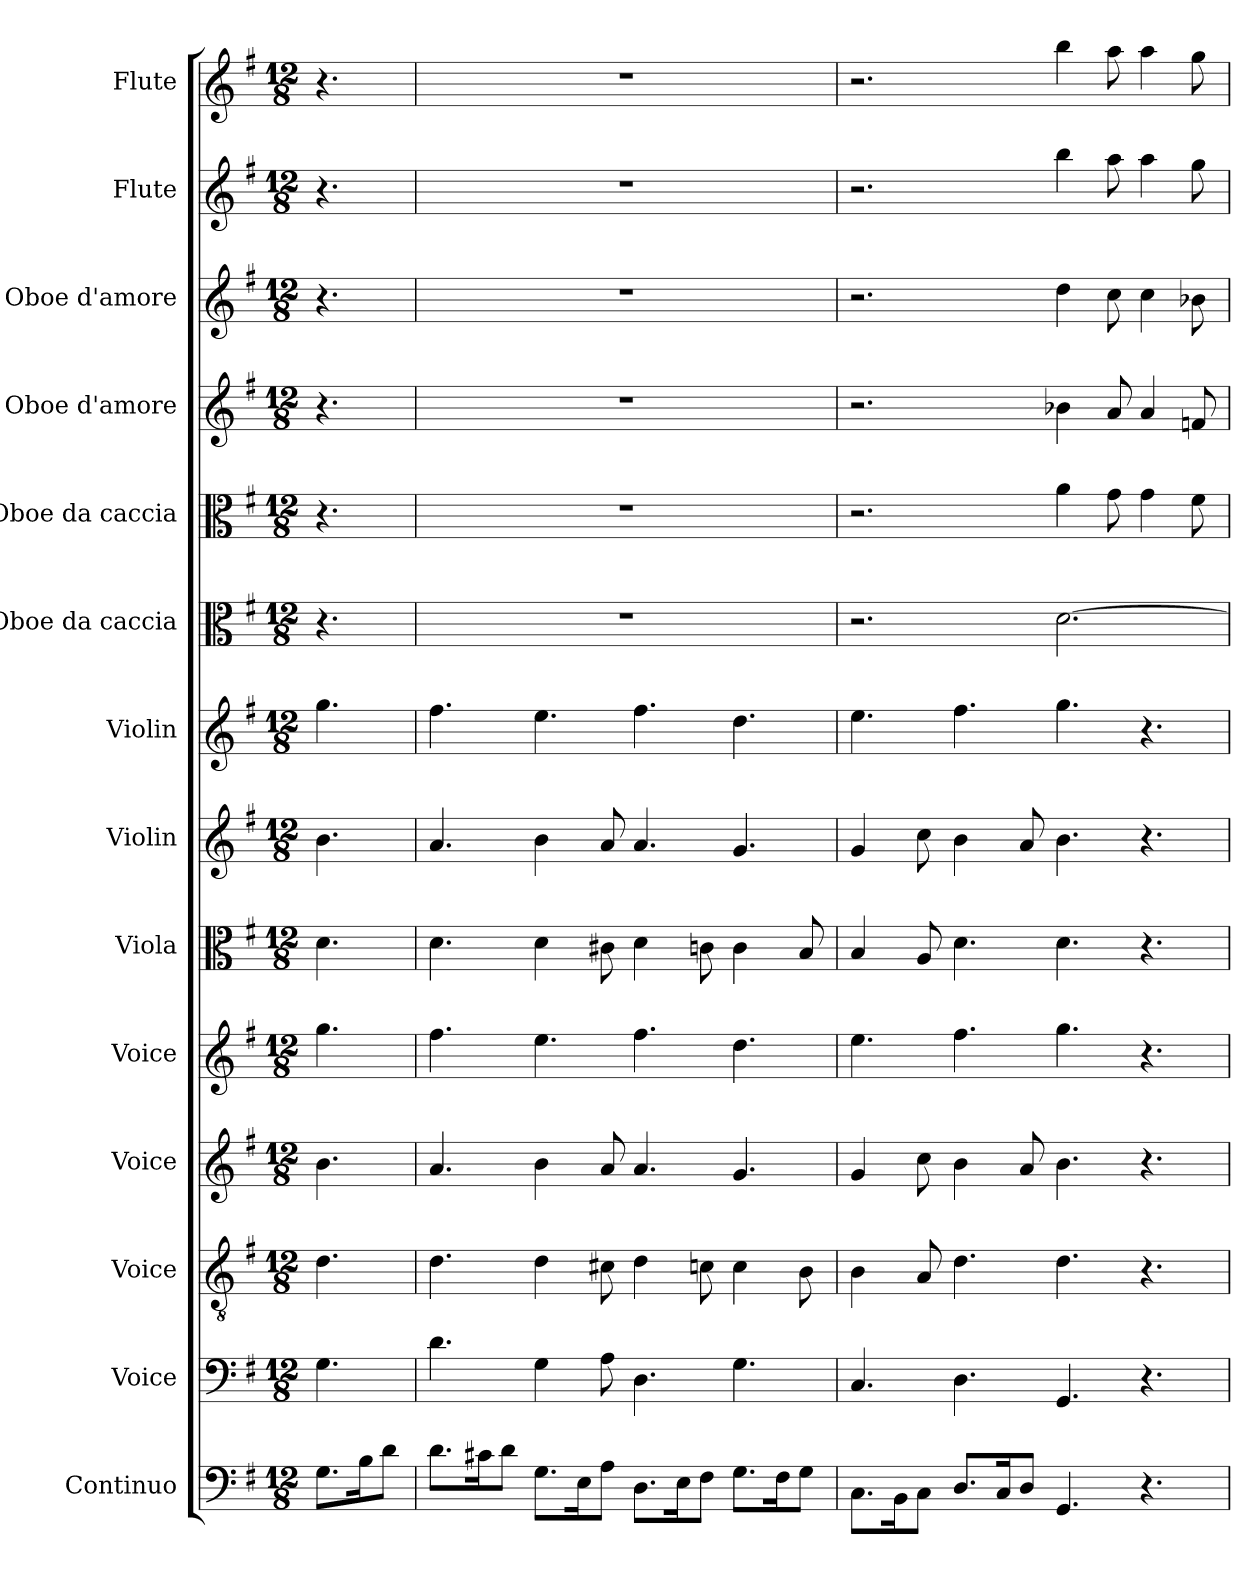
**kern	**kern	**kern	**kern	**kern	**kern	**kern	**kern	**kern	**kern	**kern	**kern	**kern	**kern
*part14	*part13	*part12	*part11	*part10	*part9	*part8	*part7	*part6	*part5	*part4	*part3	*part2	*part1
*staff14	*staff13	*staff12	*staff11	*staff10	*staff9	*staff8	*staff7	*staff6	*staff5	*staff4	*staff3	*staff2	*staff1
*I"Continuo	*I"Voice	*I"Voice	*I"Voice	*I"Voice	*I"Viola	*I"Violin	*I"Violin	*I"Oboe da caccia	*I"Oboe da caccia	*I"Oboe d'amore	*I"Oboe d'amore	*I"Flute	*I"Flute
*I'Cont.	*I'V	*I'V	*I'V	*I'V	*I'Vla.	*I'Vln.	*I'Vln.	*I'Ob. d. ca.	*I'Ob. d. ca.	*I'Ob. d'a.	*I'Ob. d'a.	*I'Fl.	*I'Fl.
*clefF4	*clefF4	*clefGv2	*clefG2	*clefG2	*clefC3	*clefG2	*clefG2	*clefC3	*clefC3	*clefG2	*clefG2	*clefG2	*clefG2
*ITrd7c12	*	*	*	*	*	*	*	*ITrd4c7	*ITrd4c7	*ITrd2c3	*ITrd2c3	*	*
*k[f#]	*k[f#]	*k[f#]	*k[f#]	*k[f#]	*k[f#]	*k[f#]	*k[f#]	*k[]	*k[]	*k[f#c#g#d#]	*k[f#c#g#d#]	*k[f#]	*k[f#]
*M12/8	*M12/8	*M12/8	*M12/8	*M12/8	*M12/8	*M12/8	*M12/8	*M12/8	*M12/8	*M12/8	*M12/8	*M12/8	*M12/8
=	=	=	=	=	=	=	=	=	=	=	=	=	=
8.GG\L	4.G\	4.d\	4.b\	4.gg\	4.d\	4.b\	4.gg\	4.r	4.r	4.r	4.r	4.r	4.r
16BB\K	.	.	.	.	.	.	.	.	.	.	.	.	.
8D\J	.	.	.	.	.	.	.	.	.	.	.	.	.
=1	=1	=1	=1	=1	=1	=1	=1	=1	=1	=1	=1	=1	=1
8.D\L	4.d\	4.d\	4.a/	4.ff#\	4.d\	4.a/	4.ff#\	1.r	1.r	1.r	1.r	1.r	1.r
16C#X\K	.	.	.	.	.	.	.	.	.	.	.	.	.
8D\J	.	.	.	.	.	.	.	.	.	.	.	.	.
8.GG\L	4G\	4d\	4b\	4.ee\	4d\	4b\	4.ee\	.	.	.	.	.	.
16EE\K	.	.	.	.	.	.	.	.	.	.	.	.	.
8AA\J	8A\	8c#X\	8a/	.	8c#X\	8a/	.	.	.	.	.	.	.
8.DD\L	4.D\	4d\	4.a/	4.ff#\	4d\	4.a/	4.ff#\	.	.	.	.	.	.
16EE\K	.	.	.	.	.	.	.	.	.	.	.	.	.
8FF#\J	.	8cn\	.	.	8cn\	.	.	.	.	.	.	.	.
8.GG\L	4.G\	4c\	4.g/	4.dd\	4c\	4.g/	4.dd\	.	.	.	.	.	.
16FF#\K	.	.	.	.	.	.	.	.	.	.	.	.	.
8GG\J	.	8B\	.	.	8B/	.	.	.	.	.	.	.	.
=2	=2	=2	=2	=2	=2	=2	=2	=2	=2	=2	=2	=2	=2
8.CC\L	4.C/	4B\	4g/	4.ee\	4B/	4g/	4.ee\	2.r	2.r	2.r	2.r	2.r	2.r
16BBB\K	.	.	.	.	.	.	.	.	.	.	.	.	.
8CC\J	.	8A/	8cc\	.	8A/	8cc\	.	.	.	.	.	.	.
8.DD/L	4.D\	4.d\	4b\	4.ff#\	4.d\	4b\	4.ff#\	.	.	.	.	.	.
16CC/K	.	.	.	.	.	.	.	.	.	.	.	.	.
8DD/J	.	.	8a/	.	.	8a/	.	.	.	.	.	.	.
4.GGG/	4.GG/	4.d\	4.b\	4.gg\	4.d\	4.b\	4.gg\	[2.G\	4d\	4gn\	4b\	4bb\	4bb\
.	.	.	.	.	.	.	.	.	8c\	8f#/	8a\	8aa\	8aa\
4.r	4.r	4.r	4.r	4.r	4.r	4.r	4.r	.	4c\	4f#/	4a\	4aa\	4aa\
.	.	.	.	.	.	.	.	.	8B\	8dn/	8gn\	8gg\	8gg\
=	=	=	=	=	=	=	=	=	=	=	=	=	=
*-	*-	*-	*-	*-	*-	*-	*-	*-	*-	*-	*-	*-	*-
